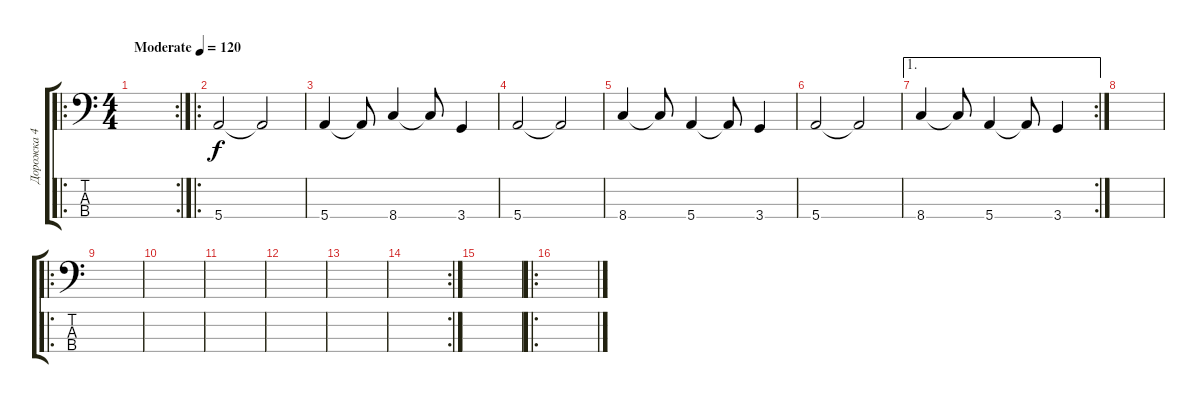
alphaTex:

\track ("Дорожка 4" "Дорожка 4") {instrument electricbassfinger}
\staff {score tabs}
\tuning (G2 D2 A1 E1) {hide}
\ro
\rc 2
\ts (4 4)
\tempo (120 "Moderate")
\clef f4
\ks c
|
\ro
5.4.2 5.4{t}.2 |
5.4.4 5.4{t}.8 8.4.4 8.4{t}.8 3.4.4 |
5.4.2 5.4{t}.2 |
8.4.4 8.4{t}.8 5.4.4 5.4{t}.8 3.4.4 |
5.4.2 5.4{t}.2 |
\ae 1
\rc 2
8.4.4 8.4{t}.8 5.4.4 5.4{t}.8 3.4.4 |
|
\ro
|
|
|
|
|
\rc 2
|
|
\ro
